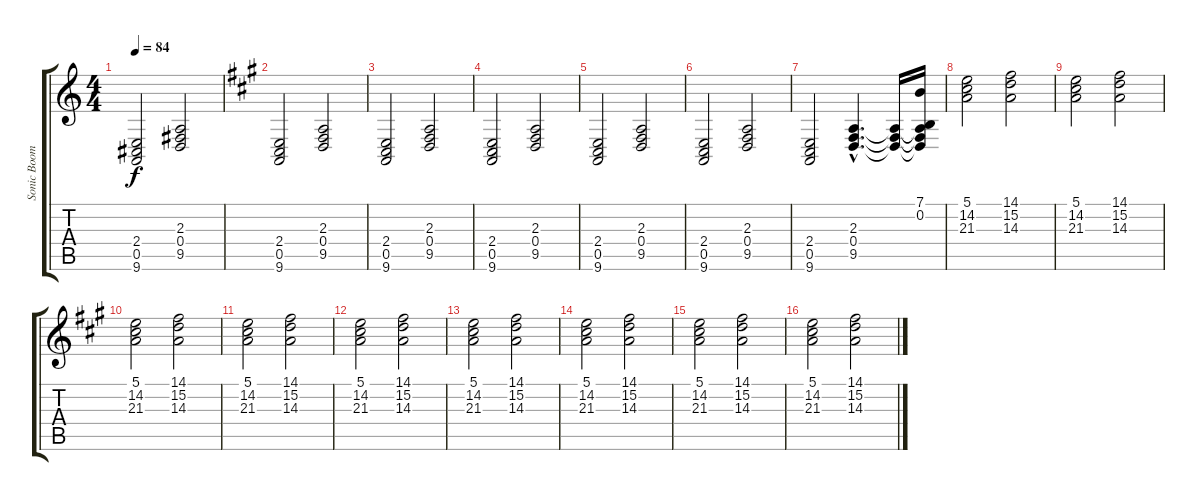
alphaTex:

\track ("Sonic Boom" "Sonic Boom") {instrument drawbarorgan}
\staff {score tabs}
\tuning (E4 B3 G3 D3 A2 E2) {hide}
\ts (4 4)
\tempo 84
\clef g2
\ks c
(2.4 0.5 9.6).2{dy f} (2.3 0.4 9.5).2 |
\ks a
(2.4 0.5 9.6).2 (2.3 0.4 9.5).2 |
(2.4 0.5 9.6).2 (2.3 0.4 9.5).2 |
(2.4 0.5 9.6).2 (2.3 0.4 9.5).2 |
(2.4 0.5 9.6).2 (2.3 0.4 9.5).2 |
(2.4 0.5 9.6).2 (2.3 0.4 9.5).2 |
(2.4 0.5 9.6).2 (2.3{hac} 0.4{hac} 9.5{hac}).4{d} (2.3{t} 0.4{t} 9.5{t}).16 (7.1 0.2 2.3{t} 0.4{t} 9.5{t}).16 |
(5.1 14.2 21.3).2 (14.1 15.2 14.3).2 |
(5.1 14.2 21.3).2 (14.1 15.2 14.3).2 |
(5.1 14.2 21.3).2 (14.1 15.2 14.3).2 |
(5.1 14.2 21.3).2 (14.1 15.2 14.3).2 |
(5.1 14.2 21.3).2 (14.1 15.2 14.3).2 |
(5.1 14.2 21.3).2 (14.1 15.2 14.3).2 |
(5.1 14.2 21.3).2 (14.1 15.2 14.3).2 |
(5.1 14.2 21.3).2 (14.1 15.2 14.3).2 |
(5.1 14.2 21.3).2 (14.1 15.2 14.3).2
